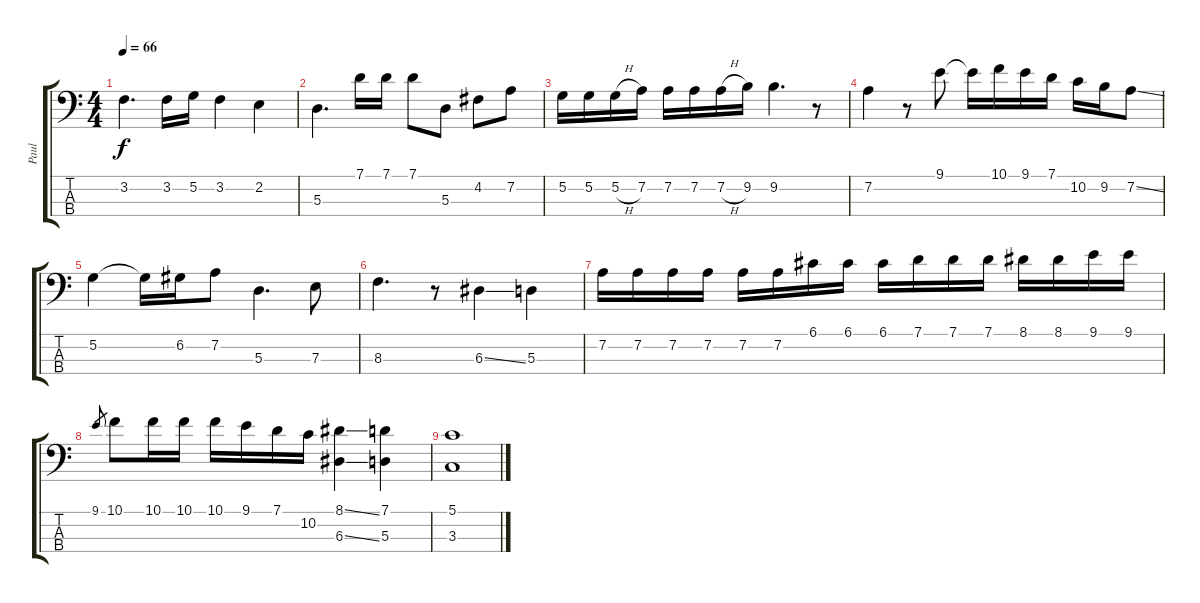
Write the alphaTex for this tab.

\track ("Paul" "Paul") {instrument electricbassfinger}
\staff {score tabs}
\tuning (G2 D2 A1 E1) {hide}
\ts (4 4)
\tempo 66
\clef f4
\ks c
3.2.4{d dy f} 3.2.16 5.2.16 3.2.4 2.2.4 |
5.3.4{d} 7.1.16 7.1.16 7.1.8 5.3.8 4.2.8 7.2.8 |
5.2.16 5.2.16 5.2{h}.16 7.2.16 7.2.16 7.2.16 7.2{h}.16 9.2.16 9.2.4{d} r.8 |
7.2.4 r.8 9.1.8 9.1{t}.16 10.1.16 9.1.16 7.1.16 10.2.16 9.2.16 7.2{ss}.8 |
5.2.4 5.2{t}.16 6.2.16 7.2.8 5.3.4{d} 7.3.8 |
8.3.4{d} r.8 6.3{ss}.4 5.3.4 |
7.2.16 7.2.16 7.2.16 7.2.16 7.2.16 7.2.16 6.1.16 6.1.16 6.1.16 7.1.16 7.1.16 7.1.16 8.1.16 8.1.16 9.1.16 9.1.16 |
9.1.8{gr} 10.1.8 10.1.16 10.1.16 10.1.16 9.1.16 7.1.16 10.2.16 (8.1{ss} 6.3{ss}).4 (7.1 5.3).4 |
(5.1 3.3).1
